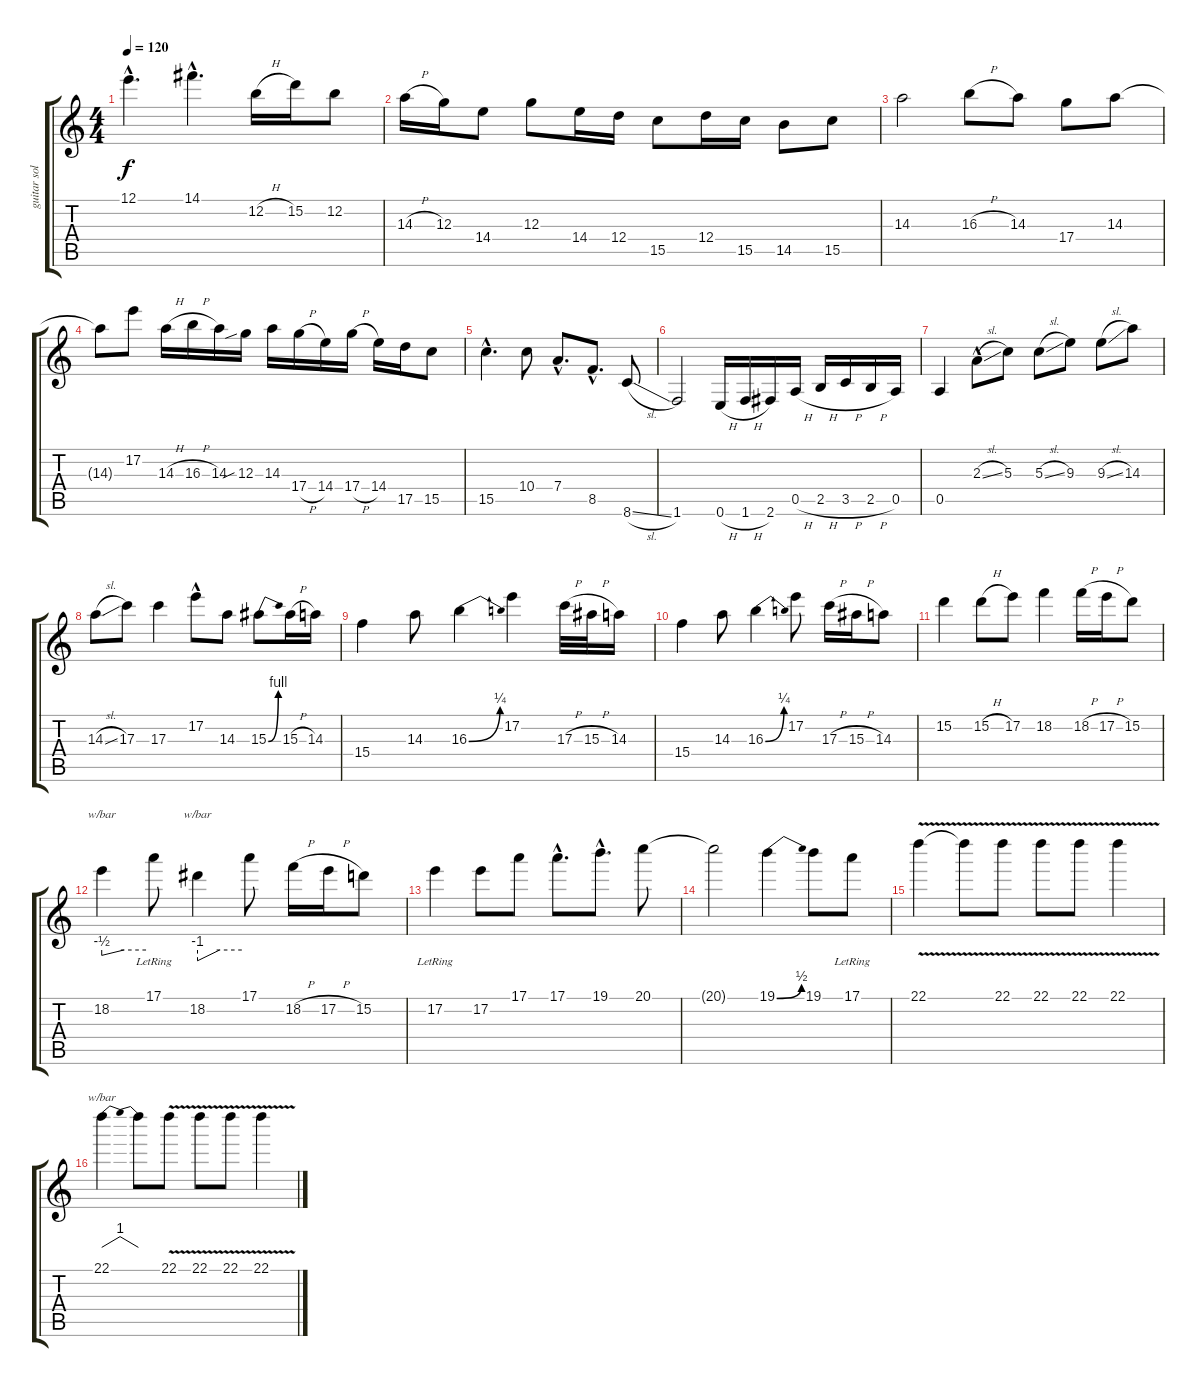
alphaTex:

\track ("guitar solo" "guitar sol") {instrument overdrivenguitar}
\staff {score tabs}
\tuning (E4 B3 G3 D3 A2 E2) {hide}
\ts (4 4)
\tempo 120
\clef g2
\ks c
12.1{hac}.4{d dy f} 14.1{hac}.4{d} 12.2{h}.16 15.2.16 12.2.8 |
14.3{h}.16 12.3.16 14.4.8 12.3.8 14.4.16 12.4.16 15.5.8 12.4.16 15.5.16 14.5.8 15.5.8 |
14.3.2 16.3{h}.8 14.3.8 17.4.8 14.3.8 |
14.3{t}.8 17.2.8 14.3{h}.16 16.3{h}.16 14.3.16 12.3{sib}.16 14.3.16 17.4{h}.16 14.4.16 17.4{h}.16 14.4.16 17.5.16 15.5.8 |
15.5{hac}.4{d} 10.4.8 7.4{hac}.8{d} 8.5{hac}.8{d} 8.6{sl}.8 |
1.6.2 0.6{h}.16 1.6{h}.16 2.6.16 0.5{h}.16 2.5{h}.16 3.5{h}.16 2.5{h}.16 0.5.16 |
0.5.4 2.3{sl hac}.8 5.3.8 5.3{sl}.8 9.3.8 9.3{sl}.8 14.3.8 |
14.3{sl}.8 17.3.8 17.3.4 17.2{hac}.8 14.3.8 15.3{be (bend 0 0 60 4)}.8 15.3{h}.16 14.3.16 |
15.4.4 14.3.8 16.3{be (bend 0 0 60 1)}.4 17.2.4 17.3{h}.32 15.3{h}.32 14.3.16 |
15.4.4 14.3.8 16.3{be (bend 0 0 60 1)}.4 17.2.8 17.3{h}.16 15.3{h}.16 14.3.8 |
15.2.4 15.2{h}.8 17.2.8 18.2.4 18.2{h}.16 17.2{h}.16 15.2.8 |
18.2.4{tbe (custom default 0 -2 30 0 60 0)} 17.1{lr}.8 18.2.4{tbe (custom default 0 -4 30 0 60 0)} 17.1.8 18.2{h}.16 17.2{h}.16 15.2.8 |
17.2{lr}.4 17.2.8 17.1.8 17.1{hac}.8{d} 19.1{hac}.8{d} 20.1.8 |
20.1{t}.2 19.1{be (bend 0 0 60 2)}.4 19.1.8 17.1{lr}.8 |
22.1{v}.4 22.1{t}.8 22.1{v}.8 22.1{v}.8 22.1{v}.8 22.1{v}.4 |
22.1.4{tbe (dip default 0 0 30 4 60 0)} 22.1{t}.8 22.1{v}.8 22.1{v}.8 22.1{v}.8 22.1{v}.4
